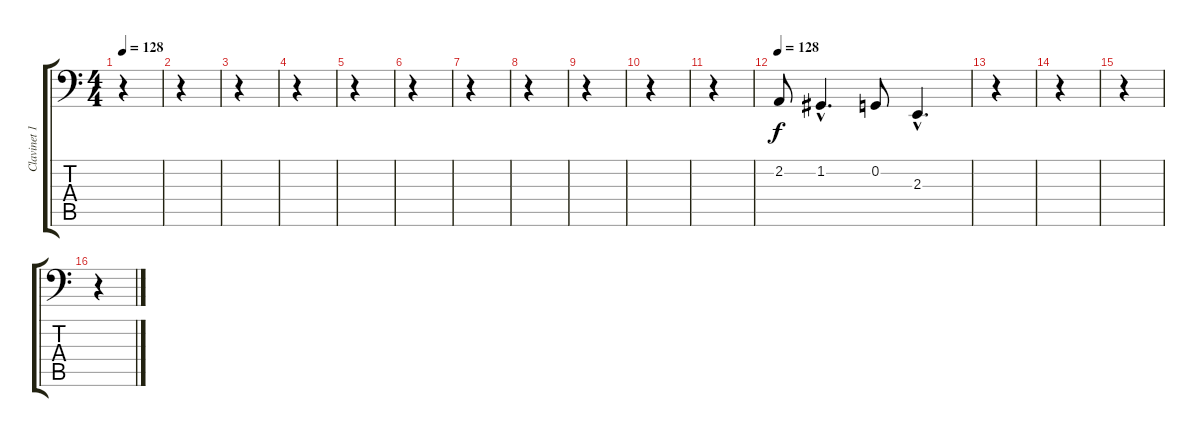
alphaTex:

\track ("Clavinet 1" "Clavinet 1") {instrument clavinet}
\staff {score tabs}
\tuning (C3 G2 D2 A1 E1 G0) {hide}
\ts (4 4)
\tempo 128
\clef f4
\ks c
r.4{dy f} |
r.4 |
r.4 |
r.4 |
r.4 |
r.4 |
r.4 |
r.4 |
r.4 |
r.4 |
r.4 |
\tempo 128
2.2.8 1.2{hac}.4{d} 0.2.8 2.3{hac}.4{d} |
r.4 |
r.4 |
r.4 |
r.4
